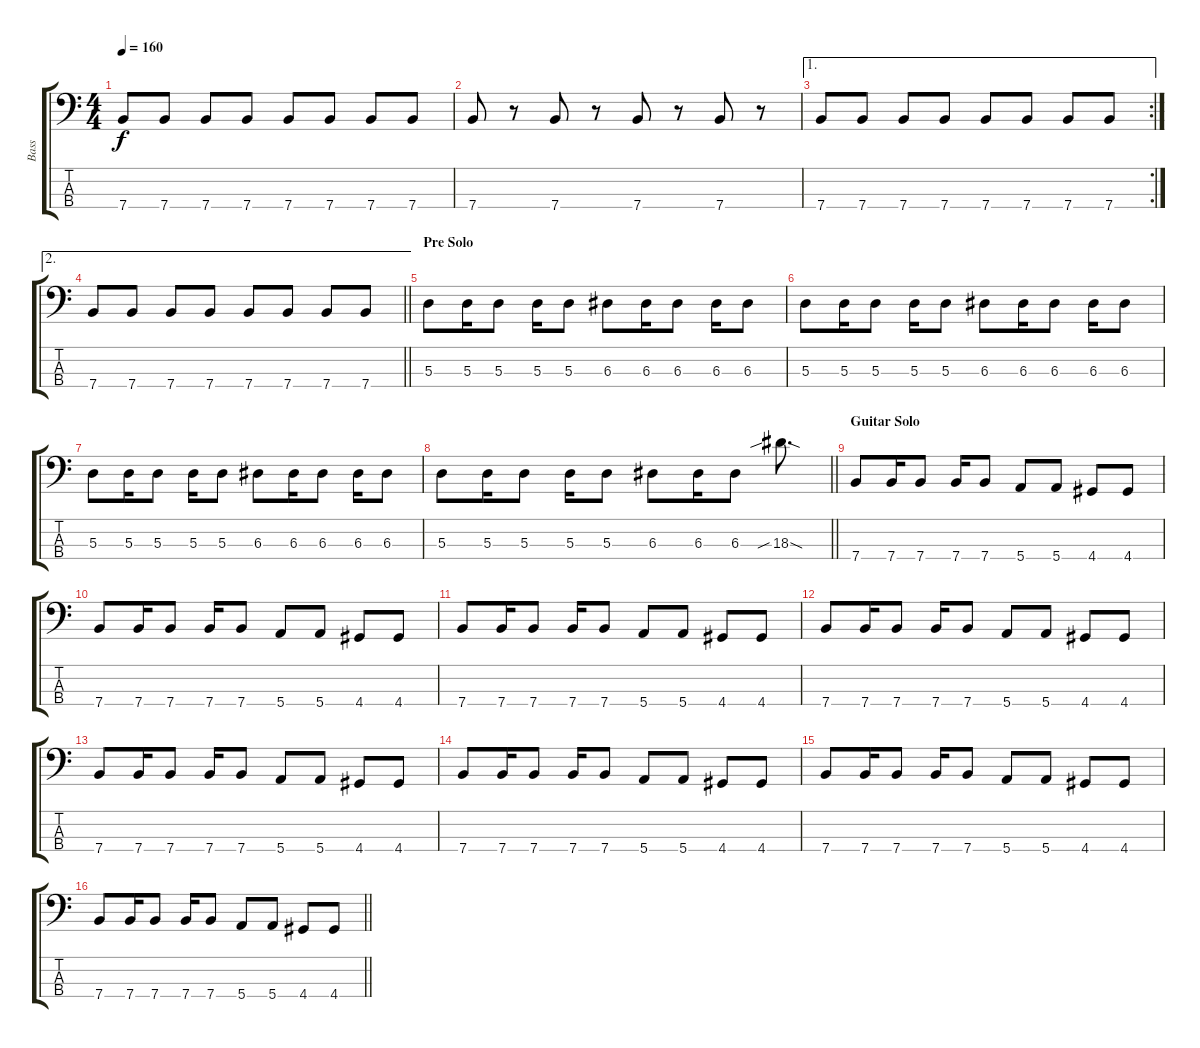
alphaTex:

\track ("Bass" "Bass") {instrument electricbassfinger}
\staff {score tabs}
\tuning (G2 D2 A1 E1) {hide}
\ts (4 4)
\tempo 160
\clef f4
\ks c
7.4.8{dy f} 7.4.8 7.4.8 7.4.8 7.4.8 7.4.8 7.4.8 7.4.8 |
7.4.8 r.8 7.4.8 r.8 7.4.8 r.8 7.4.8 r.8 |
\ae 1
\rc 2
7.4.8 7.4.8 7.4.8 7.4.8 7.4.8 7.4.8 7.4.8 7.4.8 |
\ae 2
\barLineRight lightlight
7.4.8 7.4.8 7.4.8 7.4.8 7.4.8 7.4.8 7.4.8 7.4.8 |
\section ("" "Pre Solo")
5.3.8 5.3.16 5.3.8 5.3.16 5.3.8 6.3.8 6.3.16 6.3.8 6.3.16 6.3.8 |
5.3.8 5.3.16 5.3.8 5.3.16 5.3.8 6.3.8 6.3.16 6.3.8 6.3.16 6.3.8 |
5.3.8 5.3.16 5.3.8 5.3.16 5.3.8 6.3.8 6.3.16 6.3.8 6.3.16 6.3.8 |
\barLineRight lightlight
5.3.8 5.3.16 5.3.8 5.3.16 5.3.8 6.3.8 6.3.16 6.3.8 18.3{sib sod}.8{d} |
\section ("" "Guitar Solo")
7.4.8 7.4.16 7.4.8 7.4.16 7.4.8 5.4.8 5.4.8 4.4.8 4.4.8 |
7.4.8 7.4.16 7.4.8 7.4.16 7.4.8 5.4.8 5.4.8 4.4.8 4.4.8 |
7.4.8 7.4.16 7.4.8 7.4.16 7.4.8 5.4.8 5.4.8 4.4.8 4.4.8 |
7.4.8 7.4.16 7.4.8 7.4.16 7.4.8 5.4.8 5.4.8 4.4.8 4.4.8 |
7.4.8 7.4.16 7.4.8 7.4.16 7.4.8 5.4.8 5.4.8 4.4.8 4.4.8 |
7.4.8 7.4.16 7.4.8 7.4.16 7.4.8 5.4.8 5.4.8 4.4.8 4.4.8 |
7.4.8 7.4.16 7.4.8 7.4.16 7.4.8 5.4.8 5.4.8 4.4.8 4.4.8 |
\barLineRight lightlight
7.4.8 7.4.16 7.4.8 7.4.16 7.4.8 5.4.8 5.4.8 4.4.8 4.4.8
